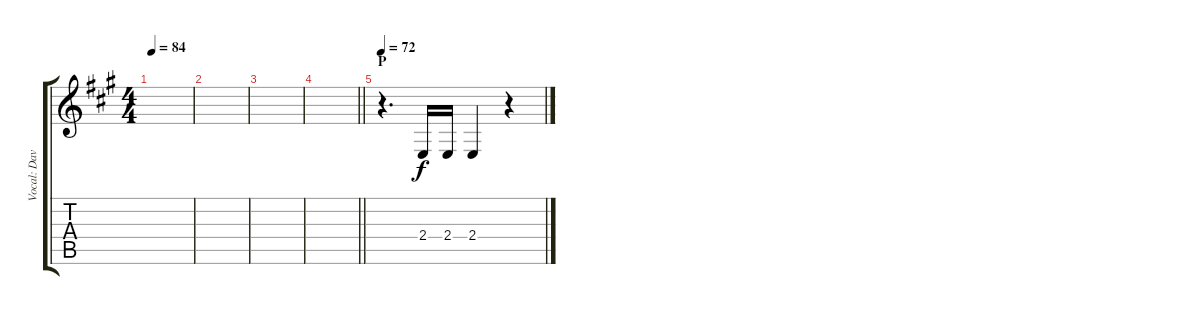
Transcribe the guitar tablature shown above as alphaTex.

\track ("Vocal: David Gilmour" "Vocal: Dav") {instrument synthbrass2}
\staff {score tabs}
\tuning (E4 B3 G3 D3 A2 E2) {hide}
\ts (4 4)
\tempo 84
\clef g2
\ks a
|
|
|
\barLineRight lightlight
|
\section ("" "P")
\tempo 72
r.4{d} 2.4.16{dy f} 2.4.16 2.4.4 r.4
